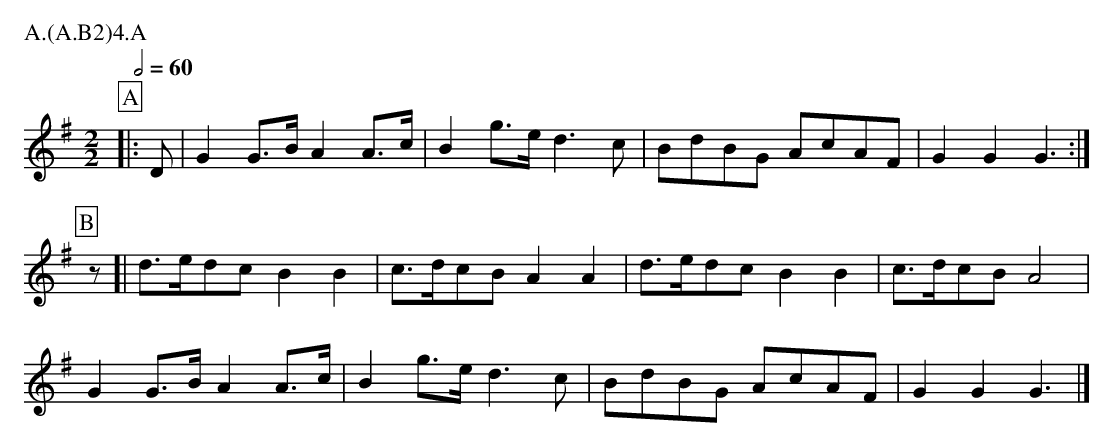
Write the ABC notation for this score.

X:1
T:Monks' March Sherborne
M:2/2
L:1/8
Q: 1/2=60
P:A.(A.B2)4.A
K:Gmaj
P:A
|:D|G2G>B A2A>c|B2g>e d3c |BdBG AcAF|G2G2 G3:|
P:B
z[|d>edc B2B2 |c>dcB A2A2|d>edc B2B2|c>dcB A4 |
G2G>B A2A>c|B2g>e d3c |BdBG AcAF|G2G2 G3|]
